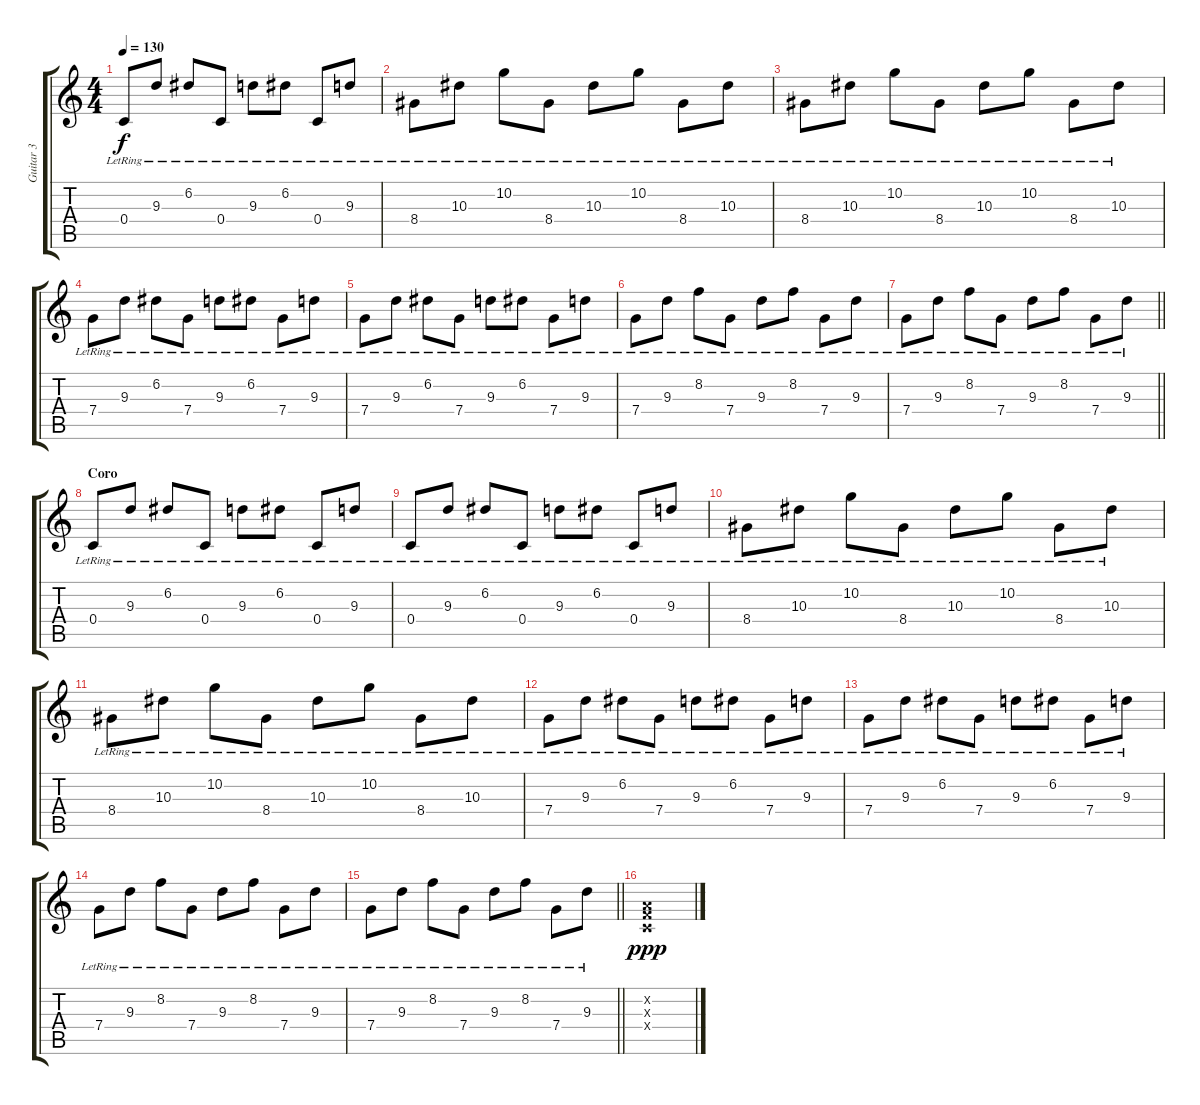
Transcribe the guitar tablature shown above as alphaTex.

\track ("Guitar 3" "Guitar 3") {instrument overdrivenguitar}
\staff {score tabs}
\tuning (D4 A3 F3 C3 G2 C2) {hide}
\ts (4 4)
\tempo 130
\clef g2
\ks c
0.4{lr}.8{dy f} 9.3{lr}.8 6.2{lr}.8 0.4{lr}.8 9.3{lr}.8 6.2{lr}.8 0.4{lr}.8 9.3{lr}.8 |
8.4{lr}.8 10.3{lr}.8 10.2{lr}.8 8.4{lr}.8 10.3{lr}.8 10.2{lr}.8 8.4{lr}.8 10.3{lr}.8 |
8.4{lr}.8 10.3{lr}.8 10.2{lr}.8 8.4{lr}.8 10.3{lr}.8 10.2{lr}.8 8.4{lr}.8 10.3{lr}.8 |
7.4{lr}.8 9.3{lr}.8 6.2{lr}.8 7.4{lr}.8 9.3{lr}.8 6.2{lr}.8 7.4{lr}.8 9.3{lr}.8 |
7.4{lr}.8 9.3{lr}.8 6.2{lr}.8 7.4{lr}.8 9.3{lr}.8 6.2{lr}.8 7.4{lr}.8 9.3{lr}.8 |
7.4{lr}.8 9.3{lr}.8 8.2{lr}.8 7.4{lr}.8 9.3{lr}.8 8.2{lr}.8 7.4{lr}.8 9.3{lr}.8 |
\barLineRight lightlight
7.4{lr}.8 9.3{lr}.8 8.2{lr}.8 7.4{lr}.8 9.3{lr}.8 8.2{lr}.8 7.4{lr}.8 9.3{lr}.8 |
\section ("" "Coro")
0.4{lr}.8 9.3{lr}.8 6.2{lr}.8 0.4{lr}.8 9.3{lr}.8 6.2{lr}.8 0.4{lr}.8 9.3{lr}.8 |
0.4{lr}.8 9.3{lr}.8 6.2{lr}.8 0.4{lr}.8 9.3{lr}.8 6.2{lr}.8 0.4{lr}.8 9.3{lr}.8 |
8.4{lr}.8 10.3{lr}.8 10.2{lr}.8 8.4{lr}.8 10.3{lr}.8 10.2{lr}.8 8.4{lr}.8 10.3{lr}.8 |
8.4{lr}.8 10.3{lr}.8 10.2{lr}.8 8.4{lr}.8 10.3{lr}.8 10.2{lr}.8 8.4{lr}.8 10.3{lr}.8 |
7.4{lr}.8 9.3{lr}.8 6.2{lr}.8 7.4{lr}.8 9.3{lr}.8 6.2{lr}.8 7.4{lr}.8 9.3{lr}.8 |
7.4{lr}.8 9.3{lr}.8 6.2{lr}.8 7.4{lr}.8 9.3{lr}.8 6.2{lr}.8 7.4{lr}.8 9.3{lr}.8 |
7.4{lr}.8 9.3{lr}.8 8.2{lr}.8 7.4{lr}.8 9.3{lr}.8 8.2{lr}.8 7.4{lr}.8 9.3{lr}.8 |
\barLineRight lightlight
7.4{lr}.8 9.3{lr}.8 8.2{lr}.8 7.4{lr}.8 9.3{lr}.8 8.2{lr}.8 7.4{lr}.8 9.3{lr}.8 |
(0.2{x} 0.3{x} 0.4{x}).1{dy ppp}
